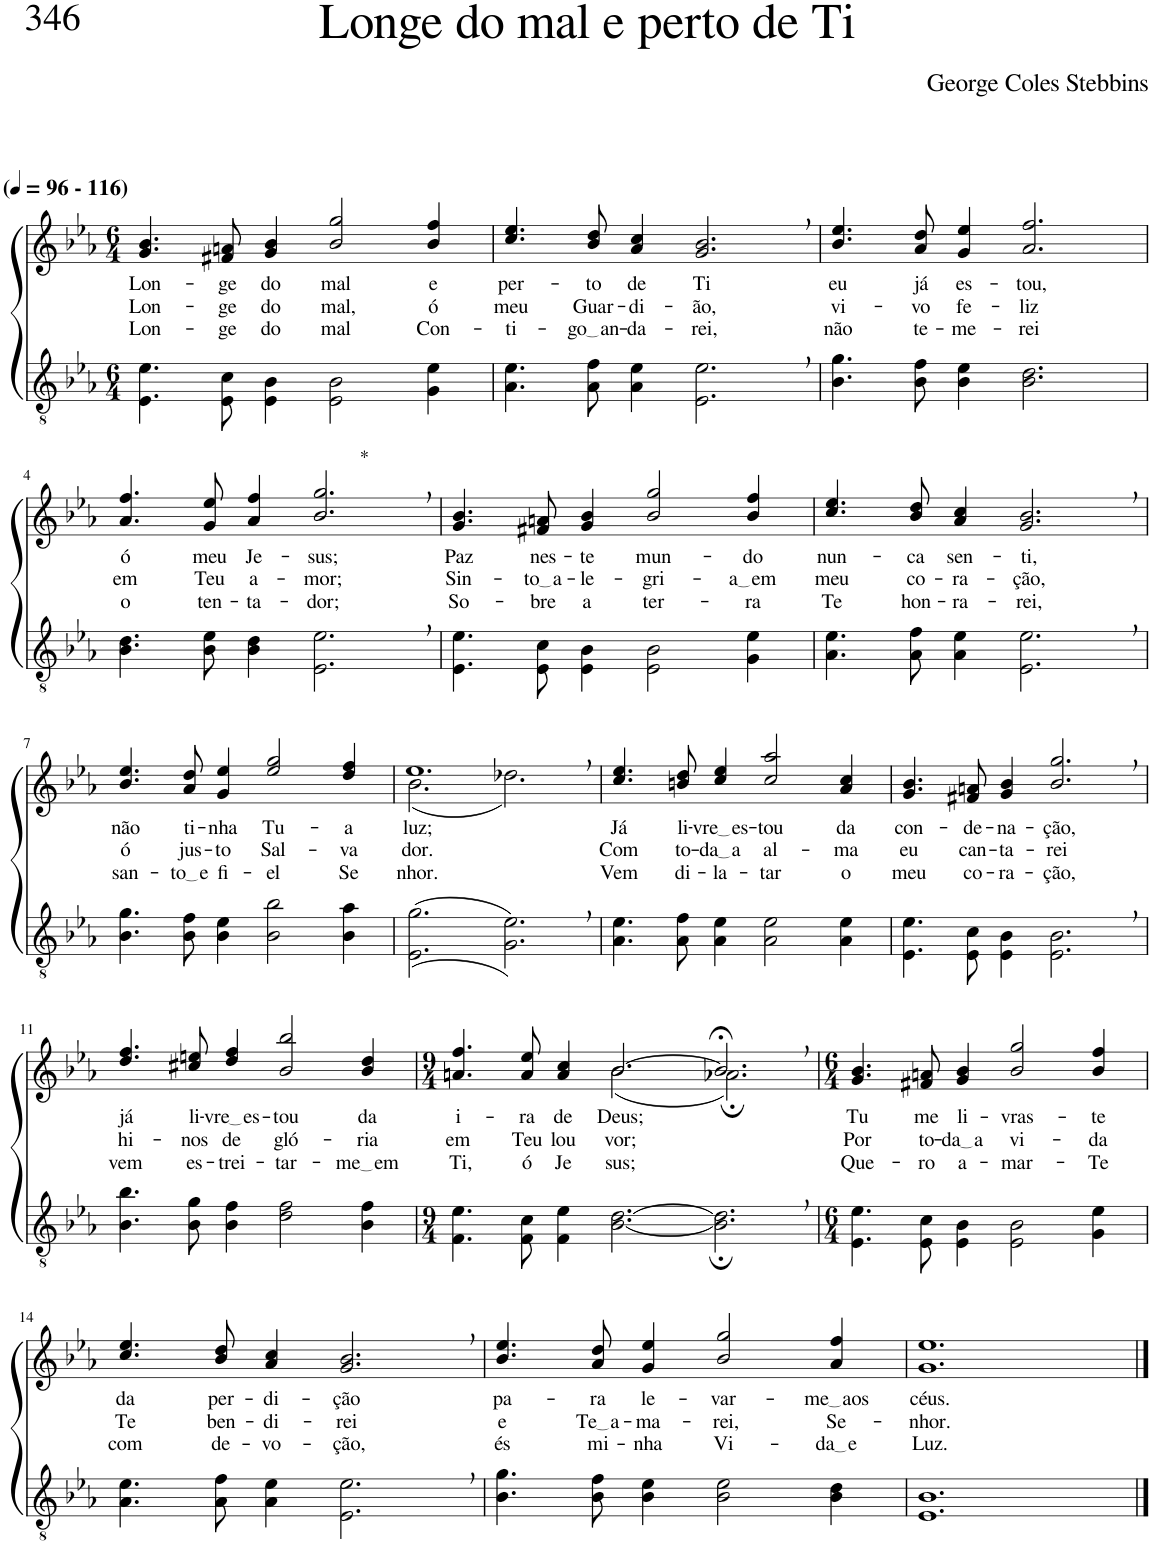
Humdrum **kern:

**kern	**kern	**text	**text	**text
*part2	*part1	*part1	*part1	*part1
*staff2	*staff1	*staff1	*staff1	*staff1
*I"Parte III e IV	*I"Parte I e II	*	*	*
*clefGv2	*clefG2	*	*	*
*Trd4c7	*Trd4c7	*	*	*
*k[b-e-a-]	*k[b-e-a-]	*	*	*
*M6/4	*M6/4	*	*	*
*MM96	*MM96	*	*	*
=1	=1	=1	=1	=1
!	!LO:TX:a:B:t=(	!	!	!
!	!LO:TX:a:B:t=- 116)	!	!	!
!	!	!LO:LY:b	!LO:LY:b	!LO:LY:b
4.E-\ 4.e-\	4.g/ 4.b-/	Lon-	Lon-	Lon-
!	!	!LO:LY:b	!LO:LY:b	!LO:LY:b
8E-\ 8c\	8f#X/ 8an/	-ge	-ge	-ge
!	!	!LO:LY:b	!LO:LY:b	!LO:LY:b
4E-\ 4B-\	4g/ 4b-/	do	do	do
!	!	!LO:LY:b	!LO:LY:b	!LO:LY:b
2E-\ 2B-\	2b-/ 2gg/	mal	mal,	mal
!	!	!LO:LY:b	!LO:LY:b	!LO:LY:b
4G\ 4e-\	4b-/ 4ff/	e	ó	Con-
=2	=2	=2	=2	=2
!	!	!LO:LY:b	!LO:LY:b	!LO:LY:b
4.A-\ 4.e-\	4.cc/ 4.ee-/	per-	meu	-ti-
!	!	!LO:LY:b	!LO:LY:b	!LO:LY:b
8A-\ 8f\	8b-/ 8dd/	-to	Guar-	go an
!	!	!LO:LY:b	!LO:LY:b	!LO:LY:b
4A-\ 4e-\	4a-/ 4cc/	de	-di-	-da-
!	!	!LO:LY:b	!LO:LY:b	!LO:LY:b
2.E-\, 2.e-\,	2.g/, 2.b-/,	Ti	-ão,	-rei,
=3	=3	=3	=3	=3
!	!	!LO:LY:b	!LO:LY:b	!LO:LY:b
4.B-\ 4.g\	4.b-/ 4.ee-/	eu	vi-	não
!	!	!LO:LY:b	!LO:LY:b	!LO:LY:b
8B-\ 8f\	8a-/ 8dd/	já	-vo	te-
!	!	!LO:LY:b	!LO:LY:b	!LO:LY:b
4B-\ 4e-\	4g/ 4ee-/	es-	fe-	-me-
!	!	!LO:LY:b	!LO:LY:b	!LO:LY:b
2.B-\ 2.d\	2.a-/ 2.ff/	-tou,	-liz	-rei
!!LO:LB:g=z
=4	=4	=4	=4	=4
!	!	!LO:LY:b	!LO:LY:b	!LO:LY:b
4.B-\ 4.d\	4.a-/ 4.ff/	ó	em	o
!	!	!LO:LY:b	!LO:LY:b	!LO:LY:b
8B-\ 8e-\	8g/ 8ee-/	meu	Teu	ten-
!	!	!LO:LY:b	!LO:LY:b	!LO:LY:b
4B-\ 4d\	4a-/ 4ff/	Je-	a-	-ta-
!	!LO:TX:a:t=*	!	!	!
!	!	!LO:LY:b	!LO:LY:b	!LO:LY:b
2.E-\, 2.e-\,	2.b-/, 2.gg/,	-sus;	-mor;	-dor;
=5	=5	=5	=5	=5
!	!	!LO:LY:b	!LO:LY:b	!LO:LY:b
4.E-\ 4.e-\	4.g/ 4.b-/	Paz	Sin-	So-
!	!	!LO:LY:b	!LO:LY:b	!LO:LY:b
8E-\ 8c\	8f#X/ 8an/	nes-	to a	-bre
!	!	!LO:LY:b	!LO:LY:b	!LO:LY:b
4E-\ 4B-\	4g/ 4b-/	-te	-le-	a
!	!	!LO:LY:b	!LO:LY:b	!LO:LY:b
2E-\ 2B-\	2b-/ 2gg/	mun-	-gri-	ter-
!	!	!LO:LY:b	!LO:LY:b	!LO:LY:b
4G\ 4e-\	4b-/ 4ff/	-do	a em	-ra
=6	=6	=6	=6	=6
!	!	!LO:LY:b	!LO:LY:b	!LO:LY:b
4.A-\ 4.e-\	4.cc/ 4.ee-/	nun-	meu	Te
!	!	!LO:LY:b	!LO:LY:b	!LO:LY:b
8A-\ 8f\	8b-/ 8dd/	-ca	co-	hon-
!	!	!LO:LY:b	!LO:LY:b	!LO:LY:b
4A-\ 4e-\	4a-/ 4cc/	sen-	-ra-	-ra-
!	!	!LO:LY:b	!LO:LY:b	!LO:LY:b
2.E-\, 2.e-\,	2.g/, 2.b-/,	-ti,	-ção,	-rei,
!!LO:LB:g=z
=7	=7	=7	=7	=7
!	!	!LO:LY:b	!LO:LY:b	!LO:LY:b
4.B-\ 4.g\	4.b-/ 4.ee-/	não	ó	san-
!	!	!LO:LY:b	!LO:LY:b	!LO:LY:b
8B-\ 8f\	8a-/ 8dd/	ti-	jus-	to e
!	!	!LO:LY:b	!LO:LY:b	!LO:LY:b
4B-\ 4e-\	4g/ 4ee-/	-nha	-to	fi-
!	!	!LO:LY:b	!LO:LY:b	!LO:LY:b
2B-\ 2b-\	2ee-/ 2gg/	Tu-	Sal-	-el
!	!	!LO:LY:b	!LO:LY:b	!LO:LY:b
4B-\ 4a-\	4dd/ 4ff/	-a	-va-	Se-
=8	=8	=8	=8	=8
*	*^	*	*	*
!	!	!	!LO:LY:b	!LO:LY:b	!LO:LY:b
((2.E-\ 2.g\	1.ee-,	(2.b-\	luz;	-dor.	-nhor.
2.G\, 2.e-\,))	.	2.dd-X\)	.	.	.
=9	=9	=9	=9	=9	=9
!	!	!	!LO:LY:b	!LO:LY:b	!LO:LY:b
*	*v	*v	*	*	*
4.A-\ 4.e-\	4.cc/ 4.ee-/	Já	Com	Vem
!	!	!LO:LY:b	!LO:LY:b	!LO:LY:b
8A-\ 8f\	8bn/ 8dd/	li-	to-	di-
!	!	!LO:LY:b	!LO:LY:b	!LO:LY:b
4A-\ 4e-\	4cc/ 4ee-/	vre es	da a	-la-
!	!	!LO:LY:b	!LO:LY:b	!LO:LY:b
2A-\ 2e-\	2cc/ 2aa-/	-tou	al-	-tar
!	!	!LO:LY:b	!LO:LY:b	!LO:LY:b
4A-\ 4e-\	4a-/ 4cc/	da	-ma	o
=10	=10	=10	=10	=10
!	!	!LO:LY:b	!LO:LY:b	!LO:LY:b
4.E-\ 4.e-\	4.g/ 4.b-/	con-	eu	meu
!	!	!LO:LY:b	!LO:LY:b	!LO:LY:b
8E-\ 8c\	8f#X/ 8an/	-de-	can-	co-
!	!	!LO:LY:b	!LO:LY:b	!LO:LY:b
4E-\ 4B-\	4g/ 4b-/	-na-	-ta-	-ra-
!	!	!LO:LY:b	!LO:LY:b	!LO:LY:b
2.E-\, 2.B-\,	2.b-/, 2.gg/,	-ção,	-rei	-ção,
!!LO:LB:g=z
=11	=11	=11	=11	=11
!	!	!LO:LY:b	!LO:LY:b	!LO:LY:b
4.B-\ 4.b-\	4.dd/ 4.ff/	já	hi-	vem
!	!	!LO:LY:b	!LO:LY:b	!LO:LY:b
8B-\ 8g\	8cc#X/ 8een/	li-	-nos	es-
!	!	!LO:LY:b	!LO:LY:b	!LO:LY:b
4B-\ 4f\	4dd/ 4ff/	vre es	de	-trei-
!	!	!LO:LY:b	!LO:LY:b	!LO:LY:b
2d\ 2f\	2b-/ 2bb-/	-tou	gló-	-tar-
!	!	!LO:LY:b	!LO:LY:b	!LO:LY:b
4B-\ 4f\	4b-/ 4dd/	da	-ria	me em
=12	=12	=12	=12	=12
*M9/4	*M9/4	*	*	*
!	!	!LO:LY:b	!LO:LY:b	!LO:LY:b
*	*^	*	*	*
4.F\ 4.e-\	4.an/ 4.ff/	2.ryy	i-	em	Ti,
!	!	!	!LO:LY:b	!LO:LY:b	!LO:LY:b
8F\ 8c\	8a/ 8ee-/	.	-ra	Teu	ó
!	!	!	!LO:LY:b	!LO:LY:b	!LO:LY:b
4F\ 4e-\	4a/ 4cc/	.	de	lou-	Je-
!	!	!	!LO:LY:b	!LO:LY:b	!LO:LY:b
[2.B-\ [2.d\	[2.b-/	(2.b-\	Deus;	-vor;	-sus;
2.B-\];, 2.d\];,	2.b-;<,/]	2.a-X;\)	.	.	.
*	*v	*v	*	*	*
=13	=13	=13	=13	=13
*M6/4	*M6/4	*	*	*
*	*^	*	*	*
!	!	!	!LO:LY:b	!LO:LY:b	!LO:LY:b
*	*v	*v	*	*	*
4.E-\ 4.e-\	4.g/ 4.b-/	Tu	Por	Que-
!	!	!LO:LY:b	!LO:LY:b	!LO:LY:b
8E-\ 8c\	8f#X/ 8an/	me	to-	-ro
!	!	!LO:LY:b	!LO:LY:b	!LO:LY:b
4E-\ 4B-\	4g/ 4b-/	li-	da a	a-
!	!	!LO:LY:b	!LO:LY:b	!LO:LY:b
2E-\ 2B-\	2b-/ 2gg/	-vras-	vi-	-mar-
!	!	!LO:LY:b	!LO:LY:b	!LO:LY:b
4G\ 4e-\	4b-/ 4ff/	-te	-da	-Te
!!LO:LB:g=z
=14	=14	=14	=14	=14
!	!	!LO:LY:b	!LO:LY:b	!LO:LY:b
4.A-\ 4.e-\	4.cc/ 4.ee-/	da	Te	com
!	!	!LO:LY:b	!LO:LY:b	!LO:LY:b
8A-\ 8f\	8b-/ 8dd/	per-	ben-	de-
!	!	!LO:LY:b	!LO:LY:b	!LO:LY:b
4A-\ 4e-\	4a-/ 4cc/	-di-	-di-	-vo-
!	!	!LO:LY:b	!LO:LY:b	!LO:LY:b
2.E-\, 2.e-\,	2.g/, 2.b-/,	-ção	-rei	-ção,
=15	=15	=15	=15	=15
!	!	!LO:LY:b	!LO:LY:b	!LO:LY:b
4.B-\ 4.g\	4.b-/ 4.ee-/	pa-	e	és
!	!	!LO:LY:b	!LO:LY:b	!LO:LY:b
8B-\ 8f\	8a-/ 8dd/	-ra	Te a	mi-
!	!	!LO:LY:b	!LO:LY:b	!LO:LY:b
4B-\ 4e-\	4g/ 4ee-/	le-	-ma-	-nha
!	!	!LO:LY:b	!LO:LY:b	!LO:LY:b
2B-\ 2e-\	2b-/ 2gg/	-var-	-rei,	Vi-
!	!	!LO:LY:b	!LO:LY:b	!LO:LY:b
4B-\ 4d\	4a-/ 4ff/	me aos	Se-	da e
=16	=16	=16	=16	=16
!	!	!LO:LY:b	!LO:LY:b	!LO:LY:b
1.E- 1.B-	1.g 1.ee-	céus.	-nhor.	Luz.
==	==	==	==	==
*-	*-	*-	*-	*-
